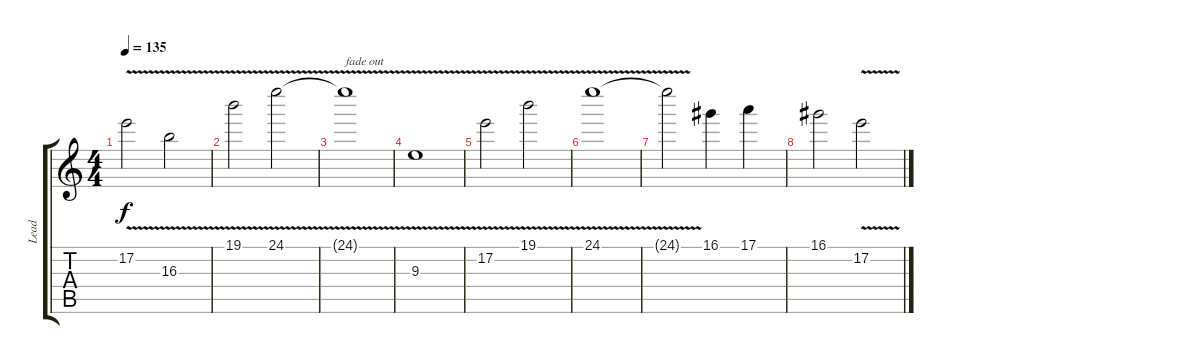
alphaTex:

\track ("Lead" "Lead") {instrument distortionguitar}
\staff {score tabs}
\tuning (E4 B3 G3 D3 A2 E2) {hide}
\ts (4 4)
\tempo 135
\clef g2
\ks c
17.2{v}.2{dy f} 16.3{v}.2 |
19.1{v}.2 24.1{v}.2 |
24.1{t}.1{txt "fade out"} |
9.3{v}.1 |
17.2{v}.2 19.1{v}.2 |
24.1{v}.1 |
24.1{t}.2 16.1.4 17.1.4 |
16.1.2 17.2{v}.2
